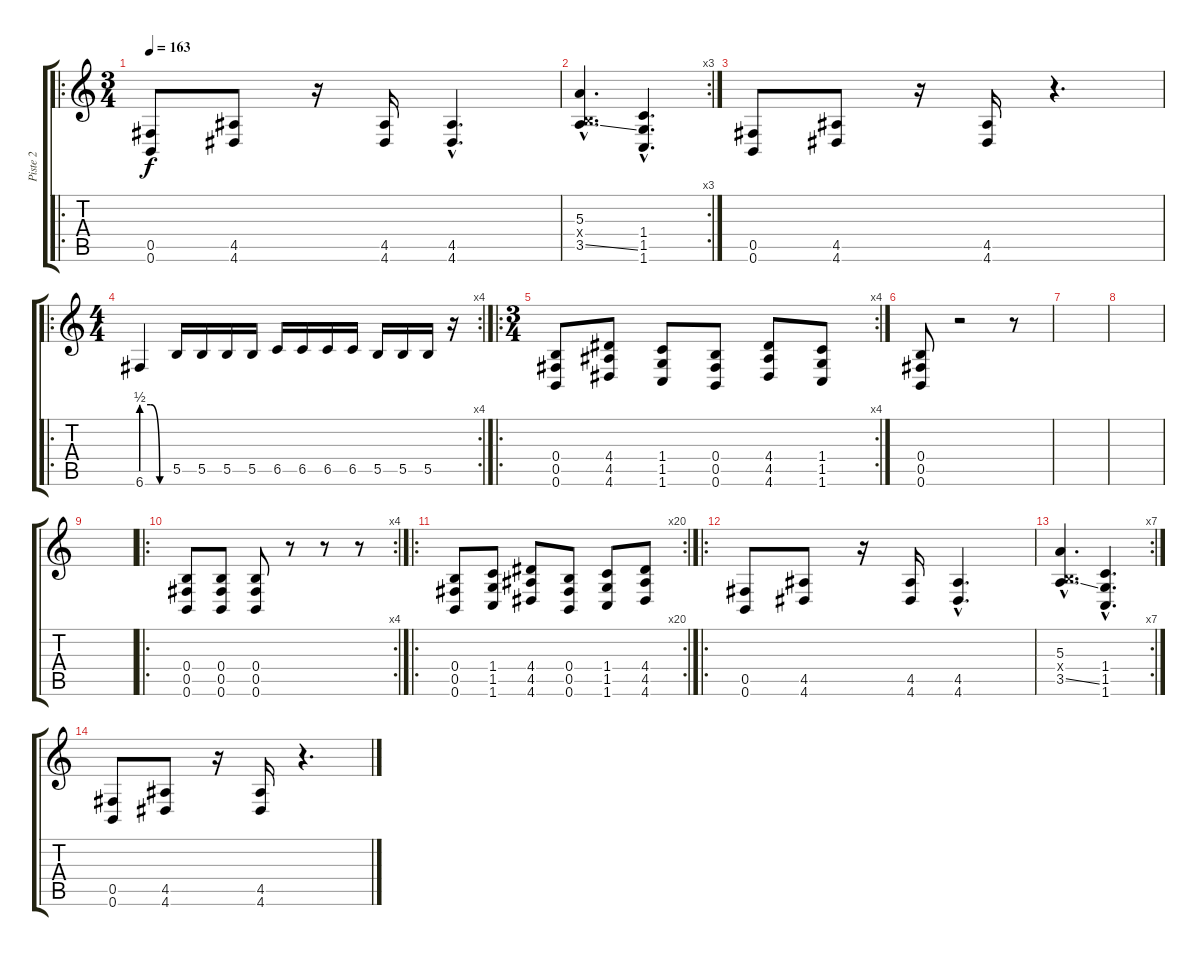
\track ("Piste 2" "Piste 2") {instrument distortionguitar}
\staff {score tabs}
\tuning (Db4 Ab3 E3 B2 Gb2 B1) {hide}
\ro
\ts (3 4)
\tempo 163
\clef g2
\ks c
(0.5 0.6).8{dy f} (4.5 4.6).8 r.16 (4.5 4.6).16 (4.5{hac} 4.6{hac}).4{d} |
\rc 3
(5.3{hac} 0.4{hac x} 3.5{ss hac}).4{d} (1.4{hac} 1.5{hac} 1.6{hac}).4{d} |
(0.5 0.6).8 (4.5 4.6).8 r.16 (4.5 4.6).16 r.4{d} |
\ro
\rc 4
\ts (4 4)
6.6{be (custom 0 2 20 2 40 0 60 0)}.4 5.5.16 5.5.16 5.5.16 5.5.16 6.5.16 6.5.16 6.5.16 6.5.16 5.5.16 5.5.16 5.5.16 r.16 |
\ro
\rc 4
\ts (3 4)
(0.4 0.5 0.6).8 (4.4 4.5 4.6).8 (1.4 1.5 1.6).8 (0.4 0.5 0.6).8 (4.4 4.5 4.6).8 (1.4 1.5 1.6).8 |
(0.4 0.5 0.6).8 r.2 r.8 |
|
|
|
\ro
\rc 4
(0.4 0.5 0.6).8 (0.4 0.5 0.6).8 (0.4 0.5 0.6).8 r.8 r.8 r.8 |
\ro
\rc 20
(0.4 0.5 0.6).8 (1.4 1.5 1.6).8 (4.4 4.5 4.6).8 (0.4 0.5 0.6).8 (1.4 1.5 1.6).8 (4.4 4.5 4.6).8 |
\ro
(0.5 0.6).8 (4.5 4.6).8 r.16 (4.5 4.6).16 (4.5{hac} 4.6{hac}).4{d} |
\rc 7
(5.3{hac} 0.4{hac x} 3.5{ss hac}).4{d} (1.4{hac} 1.5{hac} 1.6{hac}).4{d} |
(0.5 0.6).8 (4.5 4.6).8 r.16 (4.5 4.6).16 r.4{d}
